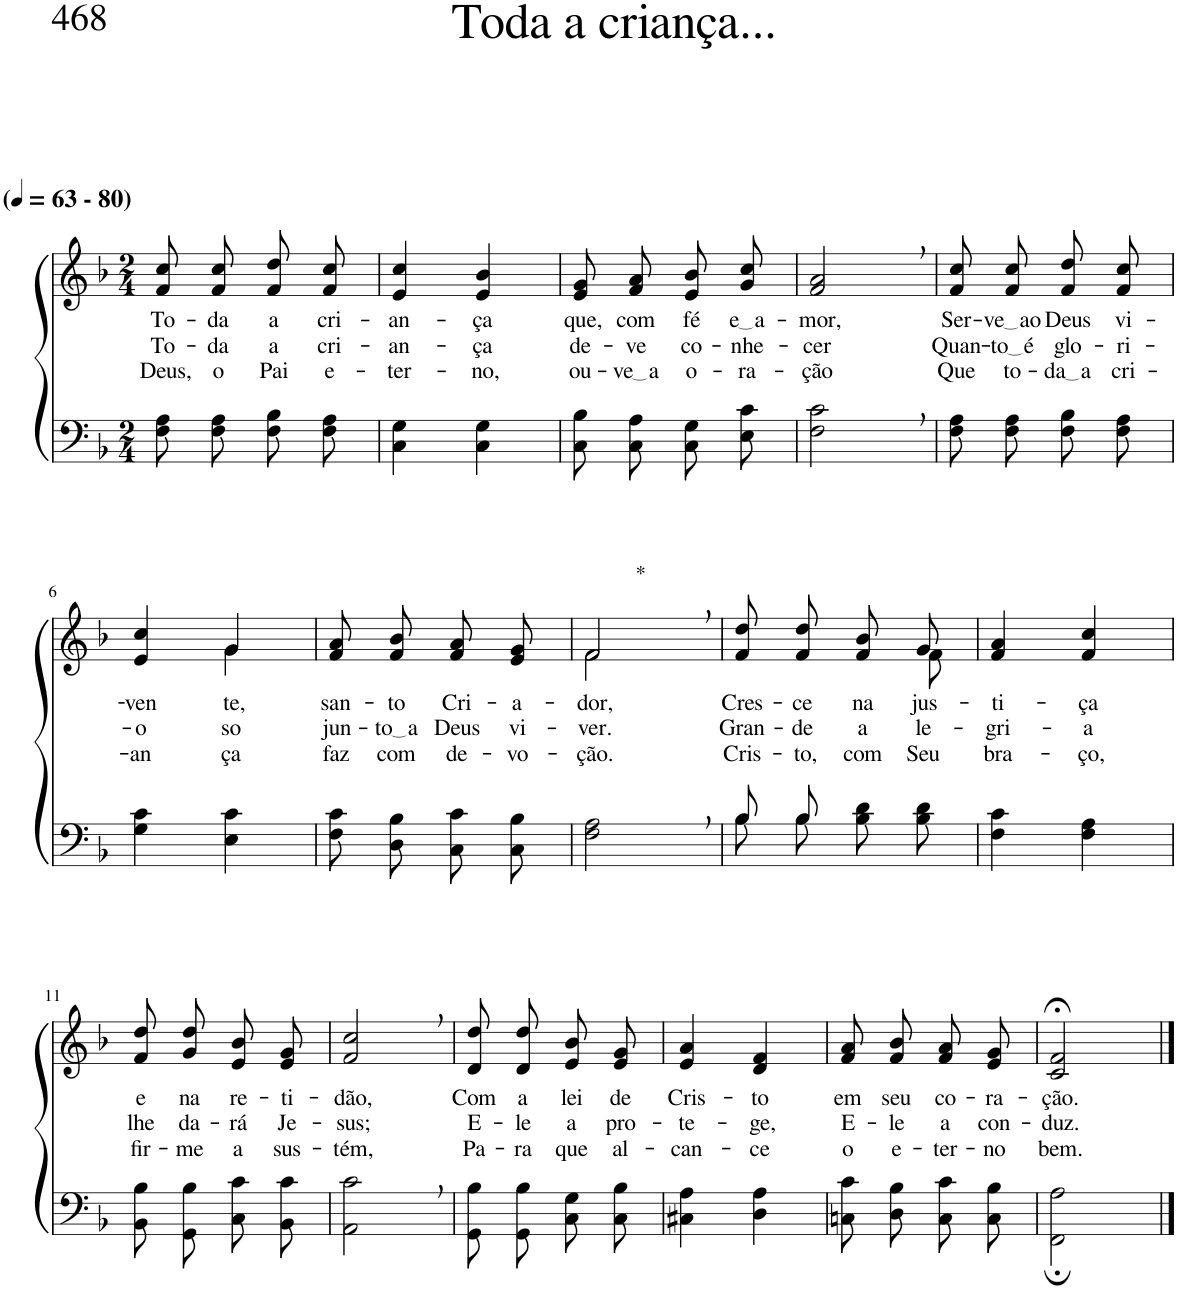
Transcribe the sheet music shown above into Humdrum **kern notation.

**kern	**kern	**text	**text	**text
*part2	*part1	*part1	*part1	*part1
*staff2	*staff1	*staff1	*staff1	*staff1
*I"Parte III e IV	*I"Parte I e II	*	*	*
*clefF4	*clefG2	*	*	*
*k[b-]	*k[b-]	*	*	*
*M2/4	*M2/4	*	*	*
*MM63	*MM63	*	*	*
=1	=1	=1	=1	=1
!	!LO:TX:a:B:t=(	!	!	!
!	!LO:TX:a:B:t=- 80)	!	!	!
!	!	!LO:LY:b	!LO:LY:b	!LO:LY:b
8F\ 8A\L	8f/ 8cc/L	To-	To-	Deus,
!	!	!LO:LY:b	!LO:LY:b	!LO:LY:b
8F\ 8A\J	8f/ 8cc/J	-da	-da	o
!	!	!LO:LY:b	!LO:LY:b	!LO:LY:b
8F\ 8B-\L	8f/ 8dd/L	a	a	Pai
!	!	!LO:LY:b	!LO:LY:b	!LO:LY:b
8F\ 8A\J	8f/ 8cc/J	cri-	cri-	e-
=2	=2	=2	=2	=2
!	!	!LO:LY:b	!LO:LY:b	!LO:LY:b
4C\ 4G\	4e/ 4cc/	-an-	-an-	-ter-
!	!	!LO:LY:b	!LO:LY:b	!LO:LY:b
4C\ 4G\	4e/ 4b-/	-ça	-ça	-no,
=3	=3	=3	=3	=3
!	!	!LO:LY:b	!LO:LY:b	!LO:LY:b
8C\ 8B-\L	8e/ 8g/L	que,	de-	ou-
!	!	!LO:LY:b	!LO:LY:b	!LO:LY:b
8C\ 8A\J	8f/ 8a/J	com	-ve	ve a
!	!	!LO:LY:b	!LO:LY:b	!LO:LY:b
8C\ 8G\L	8e/ 8b-/L	fé	co-	o-
!	!	!LO:LY:b	!LO:LY:b	!LO:LY:b
8E\ 8c\J	8g/ 8cc/J	e a	-nhe-	-ra-
=4	=4	=4	=4	=4
!	!	!LO:LY:b	!LO:LY:b	!LO:LY:b
2F\, 2c\,	2f/, 2a/,	-mor,	-cer	-ção
=5	=5	=5	=5	=5
!	!	!LO:LY:b	!LO:LY:b	!LO:LY:b
8F\ 8A\L	8f/ 8cc/L	Ser-	Quan-	Que
!	!	!LO:LY:b	!LO:LY:b	!LO:LY:b
8F\ 8A\J	8f/ 8cc/J	ve ao	to é	to-
!	!	!LO:LY:b	!LO:LY:b	!LO:LY:b
8F\ 8B-\L	8f/ 8dd/L	Deus	glo-	da a
!	!	!LO:LY:b	!LO:LY:b	!LO:LY:b
8F\ 8A\J	8f/ 8cc/J	vi-	-ri-	cri-
!!LO:LB:g=z
=6	=6	=6	=6	=6
!	!	!LO:LY:b	!LO:LY:b	!LO:LY:b
*	*^	*	*	*
4G\ 4c\	4e/ 4cc/	4ryy	ven-	-o-	-an-
!	!	!	!LO:LY:b	!LO:LY:b	!LO:LY:b
4E\ 4c\	4g/	4g\	-te,	-so	-ça
=7	=7	=7	=7	=7	=7
!	!	!	!LO:LY:b	!LO:LY:b	!LO:LY:b
*	*v	*v	*	*	*
8F\ 8c\L	8f/ 8a/L	san-	jun-	faz
!	!	!LO:LY:b	!LO:LY:b	!LO:LY:b
8D\ 8B-\J	8f/ 8b-/J	-to	to a	com
!	!	!LO:LY:b	!LO:LY:b	!LO:LY:b
8C\ 8c\L	8f/ 8a/L	Cri-	Deus	de-
!	!	!LO:LY:b	!LO:LY:b	!LO:LY:b
8C\ 8B-\J	8e/ 8g/J	-a-	vi-	-vo-
=8	=8	=8	=8	=8
!	!LO:TX:a:t=*	!	!	!
!	!	!LO:LY:b	!LO:LY:b	!LO:LY:b
*	*^	*	*	*
2F\, 2A\,	2f,\	2f/	-dor,	-ver.	-ção.
=9	=9	=9	=9	=9	=9
*^	*	*	*	*	*
!	!	!	!	!LO:LY:b	!LO:LY:b	!LO:LY:b
8B-\L	8B-/L	8f/ 8dd/L	4.ryy	Cres-	Gran-	Cris-
!	!	!	!	!LO:LY:b	!LO:LY:b	!LO:LY:b
8B-\J	8B-/J	8f/ 8dd/J	.	-ce	-de	-to,
!	!	!	!	!LO:LY:b	!LO:LY:b	!LO:LY:b
8B-\ 8d\L	4ryy	8f/ 8b-/L	.	na	a-	com
!	!	!	!	!LO:LY:b	!LO:LY:b	!LO:LY:b
8B-\ 8d\J	.	8g/J	8f\	jus-	-le-	Seu
*v	*v	*	*	*	*	*
=10	=10	=10	=10	=10	=10
!	!	!	!LO:LY:b	!LO:LY:b	!LO:LY:b
*	*v	*v	*	*	*
4F\ 4c\	4f/ 4a/	-ti-	-gri-	bra-
!	!	!LO:LY:b	!LO:LY:b	!LO:LY:b
4F\ 4A\	4f/ 4cc/	-ça	-a	-ço,
!!LO:LB:g=z
=11	=11	=11	=11	=11
!	!	!LO:LY:b	!LO:LY:b	!LO:LY:b
8BB-\ 8B-\L	8f/ 8dd/L	e	lhe	fir-
!	!	!LO:LY:b	!LO:LY:b	!LO:LY:b
8GG\ 8B-\J	8g/ 8dd/J	na	da-	-me
!	!	!LO:LY:b	!LO:LY:b	!LO:LY:b
8C\ 8c\L	8e/ 8b-/L	re-	-rá	a
!	!	!LO:LY:b	!LO:LY:b	!LO:LY:b
8BB-\ 8c\J	8e/ 8g/J	-ti-	Je-	sus-
=12	=12	=12	=12	=12
!	!	!LO:LY:b	!LO:LY:b	!LO:LY:b
2AA\, 2c\,	2f/, 2cc/,	-dão,	-sus;	-tém,
=13	=13	=13	=13	=13
!	!	!LO:LY:b	!LO:LY:b	!LO:LY:b
8GG\ 8B-\L	8d/ 8dd/L	Com	E-	Pa-
!	!	!LO:LY:b	!LO:LY:b	!LO:LY:b
8GG\ 8B-\J	8d/ 8dd/J	a	-le	-ra
!	!	!LO:LY:b	!LO:LY:b	!LO:LY:b
8C\ 8G\L	8e/ 8b-/L	lei	a	que
!	!	!LO:LY:b	!LO:LY:b	!LO:LY:b
8C\ 8B-\J	8e/ 8g/J	de	pro-	al-
=14	=14	=14	=14	=14
!	!	!LO:LY:b	!LO:LY:b	!LO:LY:b
4C#X\ 4A\	4e/ 4a/	Cris-	-te-	-can-
!	!	!LO:LY:b	!LO:LY:b	!LO:LY:b
4D\ 4A\	4d/ 4f/	-to	-ge,	-ce
=15	=15	=15	=15	=15
!	!	!LO:LY:b	!LO:LY:b	!LO:LY:b
8Cn\ 8c\L	8f/ 8a/L	em	E-	o
!	!	!LO:LY:b	!LO:LY:b	!LO:LY:b
8D\ 8B-\J	8f/ 8b-/J	seu	-le	e-
!	!	!LO:LY:b	!LO:LY:b	!LO:LY:b
8C\ 8c\L	8f/ 8a/L	co-	a	-ter-
!	!	!LO:LY:b	!LO:LY:b	!LO:LY:b
8C\ 8B-\J	8e/ 8g/J	-ra-	con-	-no
=16	=16	=16	=16	=16
!	!	!LO:LY:b	!LO:LY:b	!LO:LY:b
2FF\; 2A\;	2c/;< 2f/;<	-ção.	-duz.	bem.
==	==	==	==	==
*-	*-	*-	*-	*-
